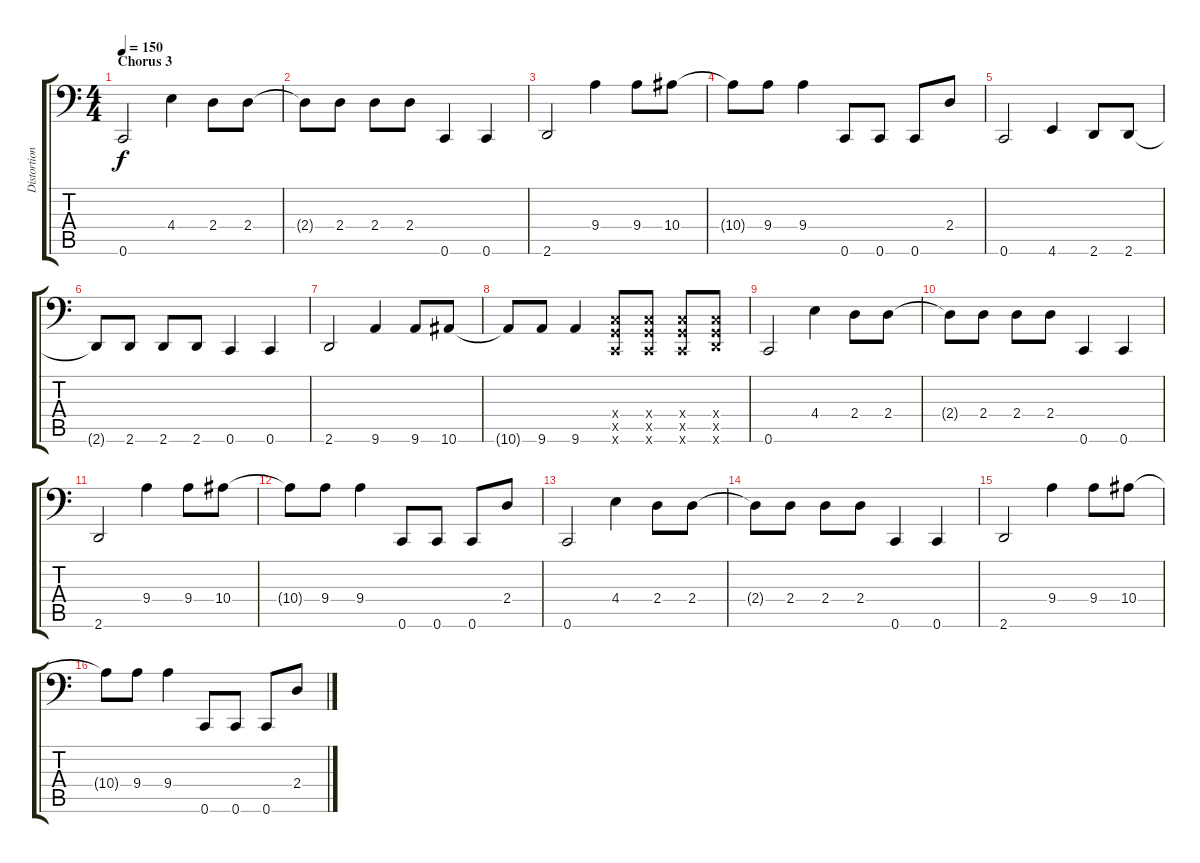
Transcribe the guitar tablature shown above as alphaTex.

\track ("Distortion Bass 2" "Distortion") {instrument synthbass1}
\staff {score tabs}
\tuning (D3 A2 F2 C2 G1 C1) {hide}
\ts (4 4)
\section ("" "Chorus 3")
\tempo 150
\clef f4
\ks c
0.6.2{dy f} 4.4.4 2.4.8 2.4.8 |
2.4{t}.8 2.4.8 2.4.8 2.4.8 0.6.4 0.6.4 |
2.6.2 9.4.4 9.4.8 10.4.8 |
10.4{t}.8 9.4.8 9.4.4 0.6.8 0.6.8 0.6.8 2.4.8 |
0.6.2 4.6.4 2.6.8 2.6.8 |
2.6{t}.8 2.6.8 2.6.8 2.6.8 0.6.4 0.6.4 |
2.6.2 9.6.4 9.6.8 10.6.8 |
10.6{t}.8 9.6.8 9.6.4 (0.4{x} 0.5{x} 0.6{x}).8 (0.4{x} 0.5{x} 0.6{x}).8 (0.4{x} 0.5{x} 0.6{x}).8 (0.4{x} 0.5{x} 2.6{x}).8 |
0.6.2 4.4.4 2.4.8 2.4.8 |
2.4{t}.8 2.4.8 2.4.8 2.4.8 0.6.4 0.6.4 |
2.6.2 9.4.4 9.4.8 10.4.8 |
10.4{t}.8 9.4.8 9.4.4 0.6.8 0.6.8 0.6.8 2.4.8 |
0.6.2 4.4.4 2.4.8 2.4.8 |
2.4{t}.8 2.4.8 2.4.8 2.4.8 0.6.4 0.6.4 |
2.6.2 9.4.4 9.4.8 10.4.8 |
10.4{t}.8 9.4.8 9.4.4 0.6.8 0.6.8 0.6.8 2.4.8
